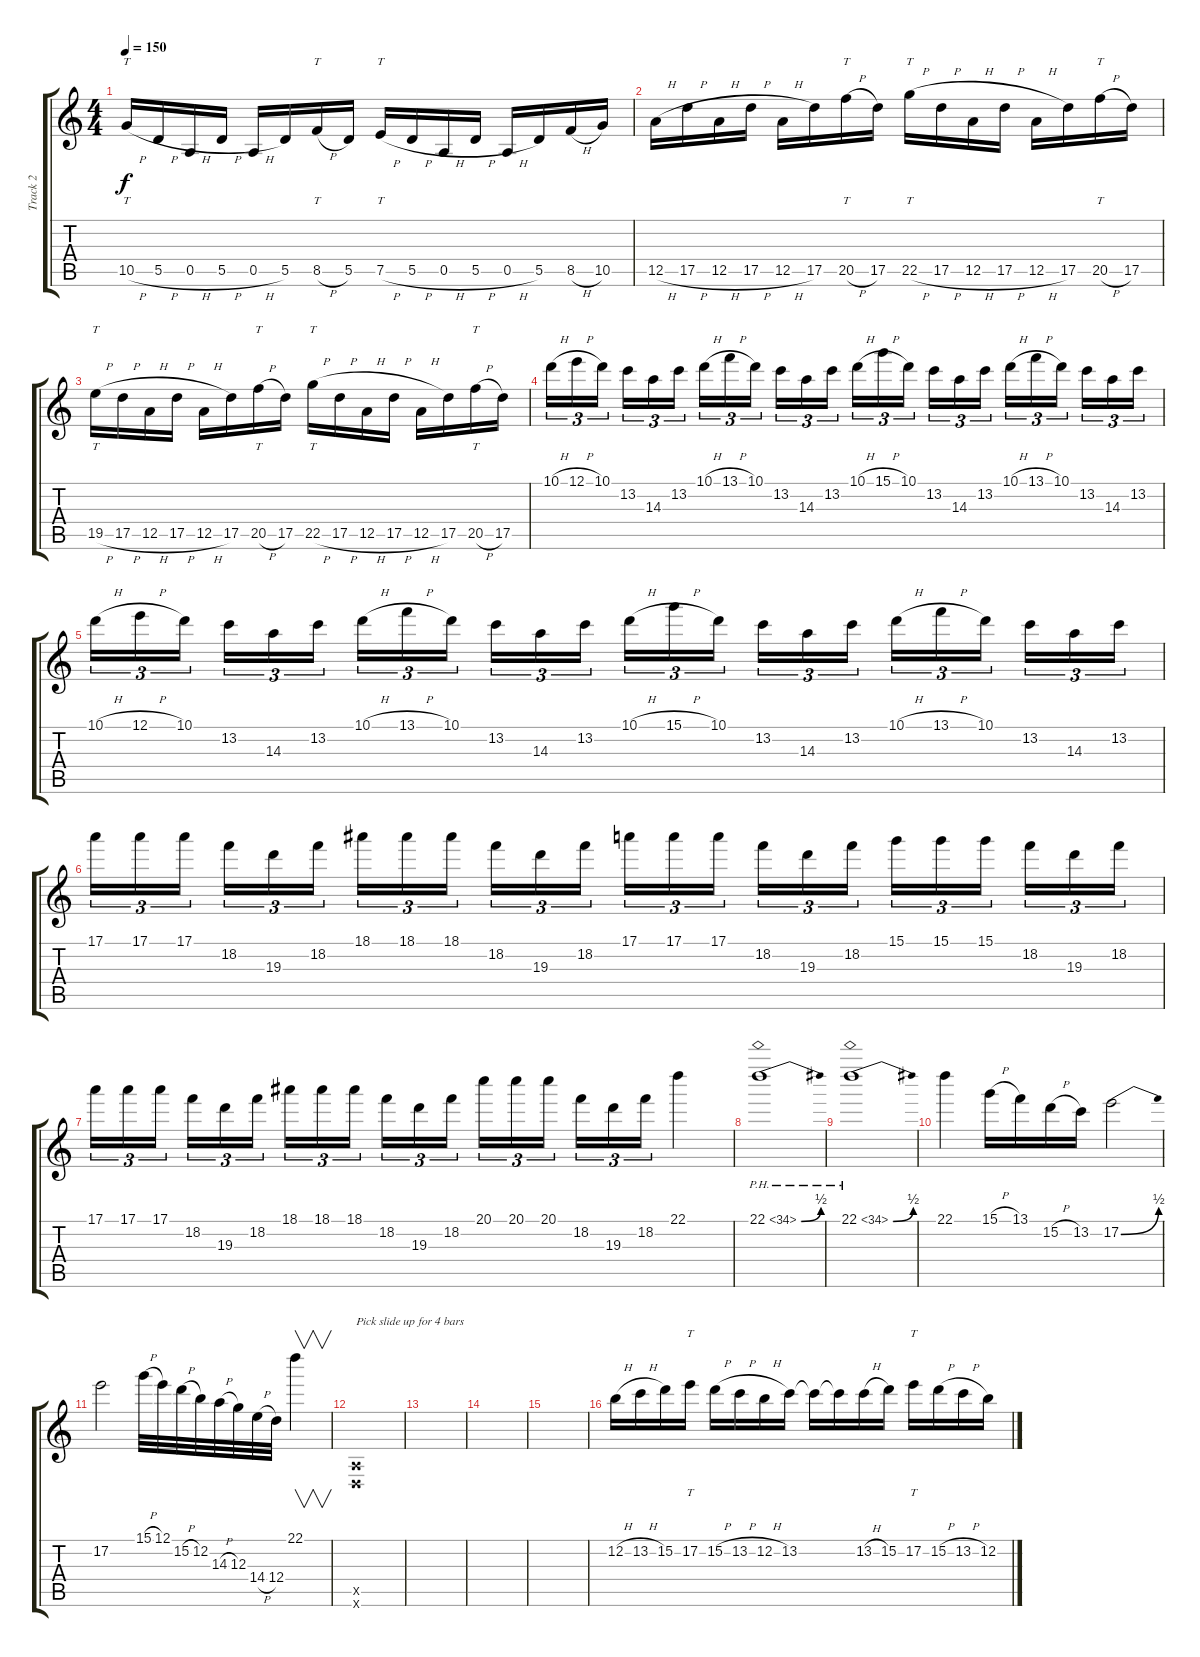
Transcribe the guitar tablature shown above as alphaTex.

\track ("Track 2" "Track 2") {instrument distortionguitar}
\staff {score tabs}
\tuning (E4 B3 G3 D3 A2 D2) {hide}
\ts (4 4)
\tempo 150
\clef g2
\ks c
10.5{h}.16{tt dy f} 5.5{h}.16 0.5{h}.16 5.5{h}.16 0.5{h}.16 5.5.16 8.5{h}.16{tt} 5.5.16 7.5{h}.16{tt} 5.5{h}.16 0.5{h}.16 5.5{h}.16 0.5{h}.16 5.5.16 8.5{h}.16 10.5.16 |
12.5{h}.16 17.5{h}.16 12.5{h}.16 17.5{h}.16 12.5{h}.16 17.5.16 20.5{h}.16{tt} 17.5.16 22.5{h}.16{tt} 17.5{h}.16 12.5{h}.16 17.5{h}.16 12.5{h}.16 17.5.16 20.5{h}.16{tt} 17.5.16 |
19.5{h}.16{tt} 17.5{h}.16 12.5{h}.16 17.5{h}.16 12.5{h}.16 17.5.16 20.5{h}.16{tt} 17.5.16 22.5{h}.16{tt} 17.5{h}.16 12.5{h}.16 17.5{h}.16 12.5{h}.16 17.5.16 20.5{h}.16{tt} 17.5.16 |
10.1{h}.16{tu (3 2)} 12.1{h}.16{tu (3 2)} 10.1.16{tu (3 2) beam splitsecondary} 13.2.16{tu (3 2)} 14.3.16{tu (3 2)} 13.2.16{tu (3 2)} 10.1{h}.16{tu (3 2)} 13.1{h}.16{tu (3 2)} 10.1.16{tu (3 2) beam splitsecondary} 13.2.16{tu (3 2)} 14.3.16{tu (3 2)} 13.2.16{tu (3 2)} 10.1{h}.16{tu (3 2)} 15.1{h}.16{tu (3 2)} 10.1.16{tu (3 2) beam splitsecondary} 13.2.16{tu (3 2)} 14.3.16{tu (3 2)} 13.2.16{tu (3 2)} 10.1{h}.16{tu (3 2)} 13.1{h}.16{tu (3 2)} 10.1.16{tu (3 2) beam splitsecondary} 13.2.16{tu (3 2)} 14.3.16{tu (3 2)} 13.2.16{tu (3 2)} |
10.1{h}.16{tu (3 2)} 12.1{h}.16{tu (3 2)} 10.1.16{tu (3 2) beam splitsecondary} 13.2.16{tu (3 2)} 14.3.16{tu (3 2)} 13.2.16{tu (3 2)} 10.1{h}.16{tu (3 2)} 13.1{h}.16{tu (3 2)} 10.1.16{tu (3 2) beam splitsecondary} 13.2.16{tu (3 2)} 14.3.16{tu (3 2)} 13.2.16{tu (3 2)} 10.1{h}.16{tu (3 2)} 15.1{h}.16{tu (3 2)} 10.1.16{tu (3 2) beam splitsecondary} 13.2.16{tu (3 2)} 14.3.16{tu (3 2)} 13.2.16{tu (3 2)} 10.1{h}.16{tu (3 2)} 13.1{h}.16{tu (3 2)} 10.1.16{tu (3 2) beam splitsecondary} 13.2.16{tu (3 2)} 14.3.16{tu (3 2)} 13.2.16{tu (3 2)} |
17.1.16{tu (3 2)} 17.1.16{tu (3 2)} 17.1.16{tu (3 2) beam splitsecondary} 18.2.16{tu (3 2)} 19.3.16{tu (3 2)} 18.2.16{tu (3 2)} 18.1.16{tu (3 2)} 18.1.16{tu (3 2)} 18.1.16{tu (3 2) beam splitsecondary} 18.2.16{tu (3 2)} 19.3.16{tu (3 2)} 18.2.16{tu (3 2)} 17.1.16{tu (3 2)} 17.1.16{tu (3 2)} 17.1.16{tu (3 2) beam splitsecondary} 18.2.16{tu (3 2)} 19.3.16{tu (3 2)} 18.2.16{tu (3 2)} 15.1.16{tu (3 2)} 15.1.16{tu (3 2)} 15.1.16{tu (3 2) beam splitsecondary} 18.2.16{tu (3 2)} 19.3.16{tu (3 2)} 18.2.16{tu (3 2)} |
17.1.16{tu (3 2)} 17.1.16{tu (3 2)} 17.1.16{tu (3 2) beam splitsecondary} 18.2.16{tu (3 2)} 19.3.16{tu (3 2)} 18.2.16{tu (3 2)} 18.1.16{tu (3 2)} 18.1.16{tu (3 2)} 18.1.16{tu (3 2) beam splitsecondary} 18.2.16{tu (3 2)} 19.3.16{tu (3 2)} 18.2.16{tu (3 2)} 20.1.16{tu (3 2)} 20.1.16{tu (3 2)} 20.1.16{tu (3 2) beam splitsecondary} 18.2.16{tu (3 2)} 19.3.16{tu (3 2)} 18.2.16{tu (3 2)} 22.1.4 |
22.1{be (bend 0 0 60 2) ph 12}.1 |
22.1{be (bend 0 0 60 2) ph 12}.1 |
22.1.4 15.1{h}.16 13.1.16 15.2{h}.16 13.2.16 17.2{be (bend 0 0 60 2)}.2 |
17.2.2 15.1{h}.32 12.1.32 15.2{h}.32 12.2.32 14.3{h}.32 12.3.32 14.4{h}.32 12.4.32 22.1.4{v} |
(0.5{x} 0.6{x}).1{txt "Pick slide up for 4 bars"} |
|
|
|
12.2{h}.16 13.2{h}.16 15.2.16 17.2.16{tt} 15.2{h}.16 13.2{h}.16 12.2{h}.16 13.2.16 13.2{t}.16 13.2{t}.16 13.2{h}.16 15.2.16 17.2.16{tt} 15.2{h}.16 13.2{h}.16 12.2.16
